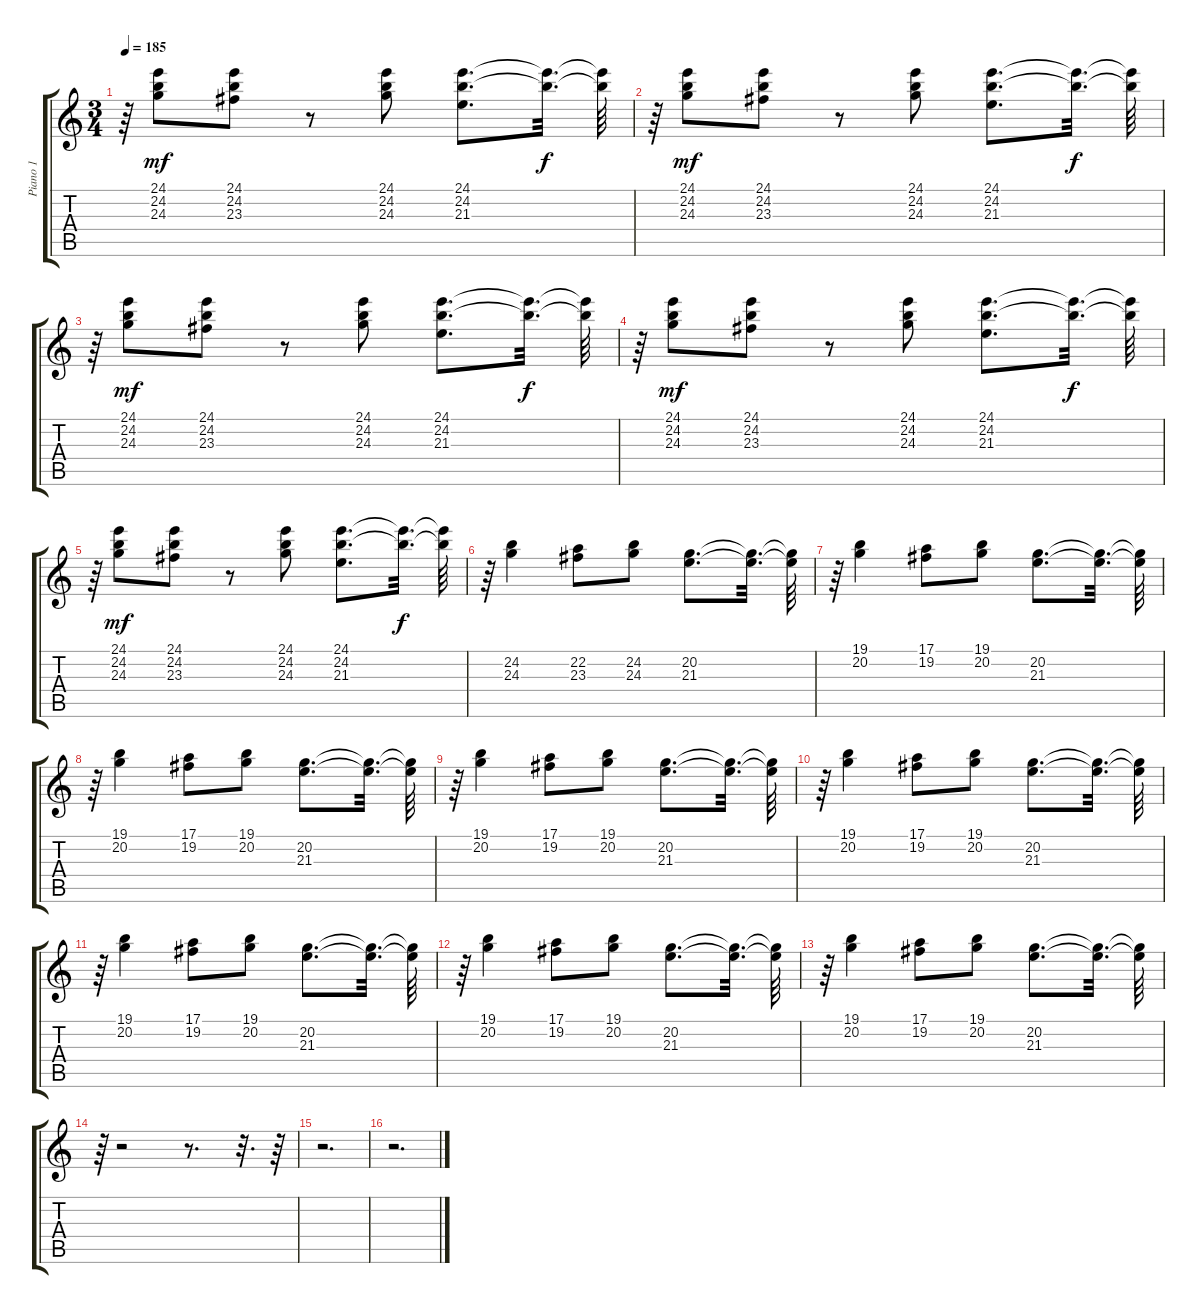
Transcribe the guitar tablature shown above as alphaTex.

\track ("Piano 1" "Piano 1") {instrument brightacousticpiano}
\staff {score tabs}
\tuning (E4 B3 G3 D3 A2 E2) {hide}
\ts (3 4)
\tempo 185
\clef g2
\ks c
r.64{dy f} (24.1 24.2 24.3).8{dy mf} (24.1 24.2 23.3).8 r.8 (24.1 24.2 24.3).8 (24.1 24.2 21.3).8{d} (24.1{t} 24.2{t}).32{d dy f} (24.1{t} 24.2{t}).64 |
r.64 (24.1 24.2 24.3).8{dy mf} (24.1 24.2 23.3).8 r.8 (24.1 24.2 24.3).8 (24.1 24.2 21.3).8{d} (24.1{t} 24.2{t}).32{d dy f} (24.1{t} 24.2{t}).64 |
r.64 (24.1 24.2 24.3).8{dy mf} (24.1 24.2 23.3).8 r.8 (24.1 24.2 24.3).8 (24.1 24.2 21.3).8{d} (24.1{t} 24.2{t}).32{d dy f} (24.1{t} 24.2{t}).64 |
r.64 (24.1 24.2 24.3).8{dy mf} (24.1 24.2 23.3).8 r.8 (24.1 24.2 24.3).8 (24.1 24.2 21.3).8{d} (24.1{t} 24.2{t}).32{d dy f} (24.1{t} 24.2{t}).64 |
r.64 (24.1 24.2 24.3).8{dy mf} (24.1 24.2 23.3).8 r.8 (24.1 24.2 24.3).8 (24.1 24.2 21.3).8{d} (24.1{t} 24.2{t}).32{d dy f} (24.1{t} 24.2{t}).64 |
r.64 (24.2 24.3).4 (22.2 23.3).8 (24.2 24.3).8 (20.2 21.3).8{d} (20.2{t} 21.3{t}).32{d} (20.2{t} 21.3{t}).64 |
r.64 (19.1 20.2).4 (17.1 19.2).8 (19.1 20.2).8 (20.2 21.3).8{d} (20.2{t} 21.3{t}).32{d} (20.2{t} 21.3{t}).64 |
r.64 (19.1 20.2).4 (17.1 19.2).8 (19.1 20.2).8 (20.2 21.3).8{d} (20.2{t} 21.3{t}).32{d} (20.2{t} 21.3{t}).64 |
r.64 (19.1 20.2).4 (17.1 19.2).8 (19.1 20.2).8 (20.2 21.3).8{d} (20.2{t} 21.3{t}).32{d} (20.2{t} 21.3{t}).64 |
r.64 (19.1 20.2).4 (17.1 19.2).8 (19.1 20.2).8 (20.2 21.3).8{d} (20.2{t} 21.3{t}).32{d} (20.2{t} 21.3{t}).64 |
r.64 (19.1 20.2).4 (17.1 19.2).8 (19.1 20.2).8 (20.2 21.3).8{d} (20.2{t} 21.3{t}).32{d} (20.2{t} 21.3{t}).64 |
r.64 (19.1 20.2).4 (17.1 19.2).8 (19.1 20.2).8 (20.2 21.3).8{d} (20.2{t} 21.3{t}).32{d} (20.2{t} 21.3{t}).64 |
r.64 (19.1 20.2).4 (17.1 19.2).8 (19.1 20.2).8 (20.2 21.3).8{d} (20.2{t} 21.3{t}).32{d} (20.2{t} 21.3{t}).64 |
r.64 r.2 r.8{d} r.32{d} r.64 |
r.2{d} |
r.2{d}
